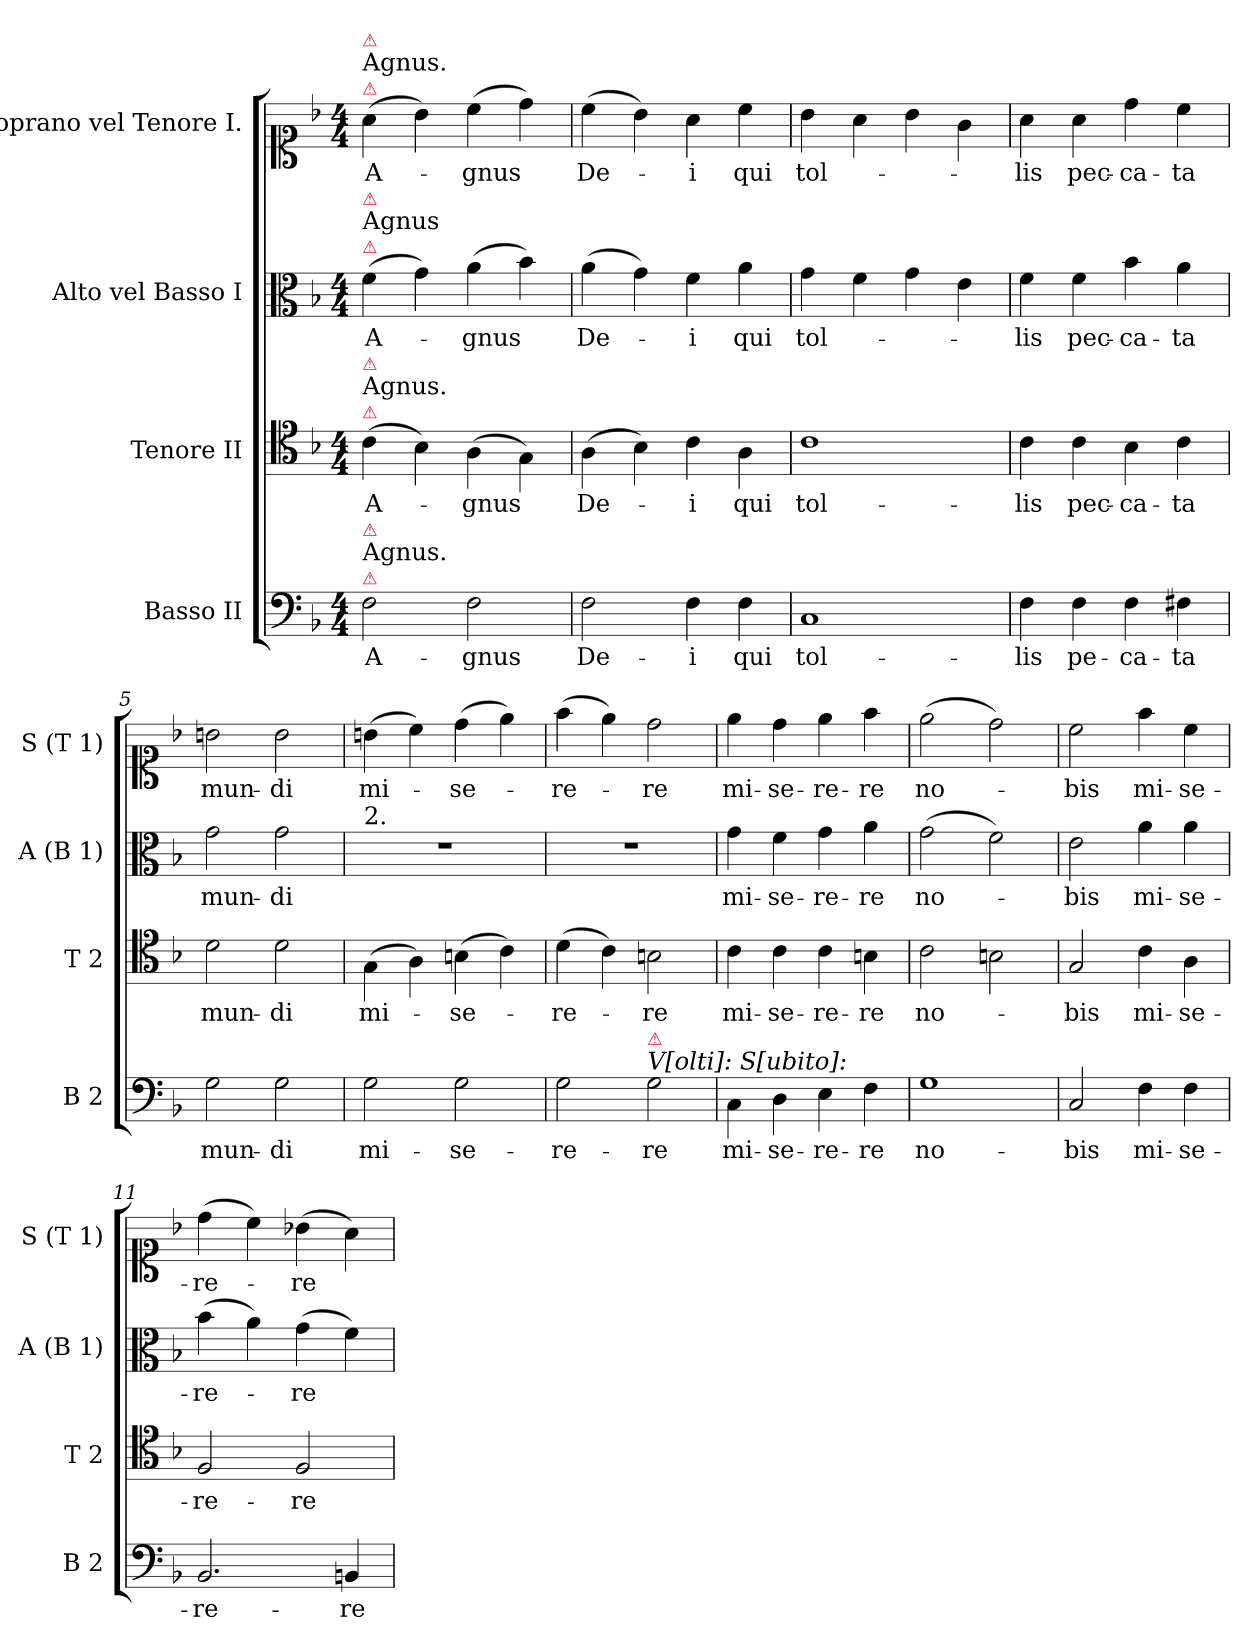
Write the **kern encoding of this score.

**kern	**text	**kern	**text	**kern	**text	**kern	**text
*part4	*part4	*part3	*part3	*part2	*part2	*part1	*part1
*staff4	*staff4	*staff3	*staff3	*staff2	*staff2	*staff1	*staff1
*I"Basso II	*	*I"Tenore II	*	*I"Alto vel Basso I	*	*I"Soprano vel Tenore I.	*
*I'B 2	*	*I'T 2	*	*I'A (B 1)	*	*I'S (T 1)	*
*clefF4	*	*clefC4	*	*clefC3	*	*clefC1	*
*k[b-]	*	*k[b-]	*	*k[b-]	*	*k[b-]	*
*M4/4	*	*M4/4	*	*M4/4	*	*M4/4	*
=1	=1	=1	=1	=1	=1	=1	=1
!	!	!	!	!	!	!LO:TX:a:color=crimson:t=⚠	!
!	!	!	!	!	!	!LO:TX:a:t=Agnus.	!
!	!	!	!	!	!	!LO:TX:a:color=crimson:t=⚠	!
!	!	!	!	!LO:TX:a:color=crimson:t=⚠	!	!	!
!	!	!	!	!LO:TX:a:t=Agnus	!	!	!
!	!	!	!	!LO:TX:a:color=crimson:t=⚠	!	!	!
!	!	!LO:TX:a:color=crimson:t=⚠	!	!	!	!	!
!	!	!LO:TX:a:t=Agnus.	!	!	!	!	!
!	!	!LO:TX:a:color=crimson:t=⚠	!	!	!	!	!
!LO:TX:a:color=crimson:t=⚠	!	!	!	!	!	!	!
!LO:TX:a:t=Agnus.	!	!	!	!	!	!	!
!LO:TX:a:color=crimson:t=⚠	!	!	!	!	!	!	!
2F\	A-	(>4c\	A-	(>4f\	A-	(>4a\	A-
.	.	4B-\)	.	4g\)	.	4b-\)	.
2F\	-gnus	(>4A\	-gnus	(>4a\	-gnus	(>4cc\	-gnus
.	.	4G\)	.	4b-\)	.	4dd\)	.
=2	=2	=2	=2	=2	=2	=2	=2
2F\	De-	(>4A\	De-	(>4a\	De-	(>4cc\	De-
.	.	4B-\)	.	4g\)	.	4b-\)	.
4F\	-i	4c\	-i	4f\	-i	4a\	-i
4F\	qui	4A\	qui	4a\	qui	4cc\	qui
=3	=3	=3	=3	=3	=3	=3	=3
1C	tol-	1c	tol-	4g\	tol-	4b-\	tol-
.	.	.	.	4f\	.	4a\	.
.	.	.	.	4g\	.	4b-\	.
.	.	.	.	4e\	.	4g\	.
=4	=4	=4	=4	=4	=4	=4	=4
4F\	-lis	4c\	-lis	4f\	-lis	4a\	-lis
4F\	pe[c]-	4c\	pec-	4f\	pec-	4a\	pec-
4F\	-ca-	4B-\	-ca-	4b-\	-ca-	4dd\	-ca-
4F#X\	-ta	4c\	-ta	4a\	-ta	4cc\	-ta
=5	=5	=5	=5	=5	=5	=5	=5
2G\	mun-	2d\	mun-	2g\	mun-	2bn\	mun-
2G\	-di	2d\	-di	2g\	-di	2b\	-di
=6	=6	=6	=6	=6	=6	=6	=6
!	!	!	!	!LO:TX:a:t=2.	!	!	!
2G\	mi-	(>4G\	mi-	1r	.	(>4bn\	mi-
.	.	4A\)	.	.	.	4cc\)	.
2G\	-se-	(>4Bn\	-se-	.	.	(>4dd\	-se-
.	.	4c\)	.	.	.	4ee\)	.
=7	=7	=7	=7	=7	=7	=7	=7
2G\	-re-	(>4d\	-re-	1r	.	(>4ff\	-re-
.	.	4c\)	.	.	.	4ee\)	.
!LO:TX:a:i:t=V[olti]&colon; S[ubito]&colon;	!	!	!	!	!	!	!
!LO:TX:a:color=crimson:t=⚠	!	!	!	!	!	!	!
2G\	-re	2Bn\	-re	.	.	2dd\	-re
=8	=8	=8	=8	=8	=8	=8	=8
4C\	mi-	4c\	mi-	4g\	mi-	4ee\	mi-
4D\	-se-	4c\	-se-	4f\	-se-	4dd\	-se-
4E\	-re-	4c\	-re-	4g\	-re-	4ee\	-re-
4F\	-re	4Bn\	-re	4a\	-re	4ff\	-re
=9	=9	=9	=9	=9	=9	=9	=9
1G	no-	2c\	no-	(>2g\	no-	(>2ee\	no-
.	.	2Bn\	.	2f\)	.	2dd\)	.
=10	=10	=10	=10	=10	=10	=10	=10
2C/	-bis	2G/	-bis	2e\	-bis	2cc\	-bis
4F\	mi-	4c\	mi-	4a\	mi-	4ff\	mi-
4F\	-se-	4A\	-se-	4a\	-se-	4cc\	-se-
=11	=11	=11	=11	=11	=11	=11	=11
2.BB-/	-re-	2F/	-re-	(>4b-\	-re-	(>4dd\	-re-
.	.	.	.	4a\)	.	4cc\)	.
.	.	2F/	-re	(>4g\	-re	(>4b-X\	-re
4BBn/	-re	.	.	4f\)	.	4a\)	.
=	=	=	=	=	=	=	=
*-	*-	*-	*-	*-	*-	*-	*-
